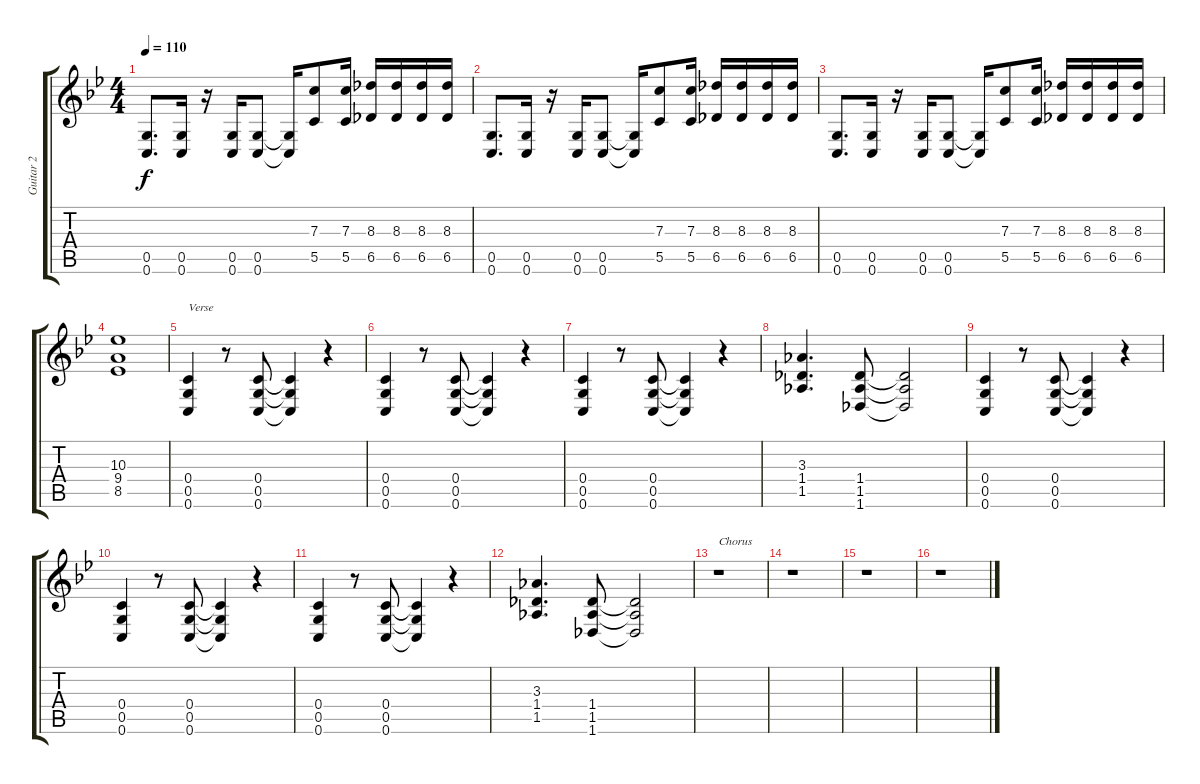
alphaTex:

\track ("Guitar 2" "Guitar 2") {instrument distortionguitar}
\staff {score tabs}
\tuning (D4 A3 F3 C3 G2 C2) {hide}
\ts (4 4)
\tempo 110
\clef g2
\ks bb
(0.5 0.6).8{d dy f} (0.5 0.6).16 r.16 (0.5 0.6).16 (0.5 0.6).8 (0.5{t} 0.6{t}).16 (7.3 5.5).8 (7.3 5.5).16 (8.3 6.5).16 (8.3 6.5).16 (8.3 6.5).16 (8.3 6.5).16 |
(0.5 0.6).8{d} (0.5 0.6).16 r.16 (0.5 0.6).16 (0.5 0.6).8 (0.5{t} 0.6{t}).16 (7.3 5.5).8 (7.3 5.5).16 (8.3 6.5).16 (8.3 6.5).16 (8.3 6.5).16 (8.3 6.5).16 |
(0.5 0.6).8{d} (0.5 0.6).16 r.16 (0.5 0.6).16 (0.5 0.6).8 (0.5{t} 0.6{t}).16 (7.3 5.5).8 (7.3 5.5).16 (8.3 6.5).16 (8.3 6.5).16 (8.3 6.5).16 (8.3 6.5).16 |
(10.3 9.4 8.5).1 |
(0.4 0.5 0.6).4{txt "Verse"} r.8 (0.4 0.5 0.6).8 (0.4{t} 0.5{t} 0.6{t}).4 r.4 |
(0.4 0.5 0.6).4 r.8 (0.4 0.5 0.6).8 (0.4{t} 0.5{t} 0.6{t}).4 r.4 |
(0.4 0.5 0.6).4 r.8 (0.4 0.5 0.6).8 (0.4{t} 0.5{t} 0.6{t}).4 r.4 |
(3.3 1.4 1.5).4{d} (1.4 1.5 1.6).8 (1.4{t} 1.5{t} 1.6{t}).2 |
(0.4 0.5 0.6).4 r.8 (0.4 0.5 0.6).8 (0.4{t} 0.5{t} 0.6{t}).4 r.4 |
(0.4 0.5 0.6).4 r.8 (0.4 0.5 0.6).8 (0.4{t} 0.5{t} 0.6{t}).4 r.4 |
(0.4 0.5 0.6).4 r.8 (0.4 0.5 0.6).8 (0.4{t} 0.5{t} 0.6{t}).4 r.4 |
(3.3 1.4 1.5).4{d} (1.4 1.5 1.6).8 (1.4{t} 1.5{t} 1.6{t}).2 |
r.1{txt "Chorus"} |
r.1 |
r.1 |
r.1
